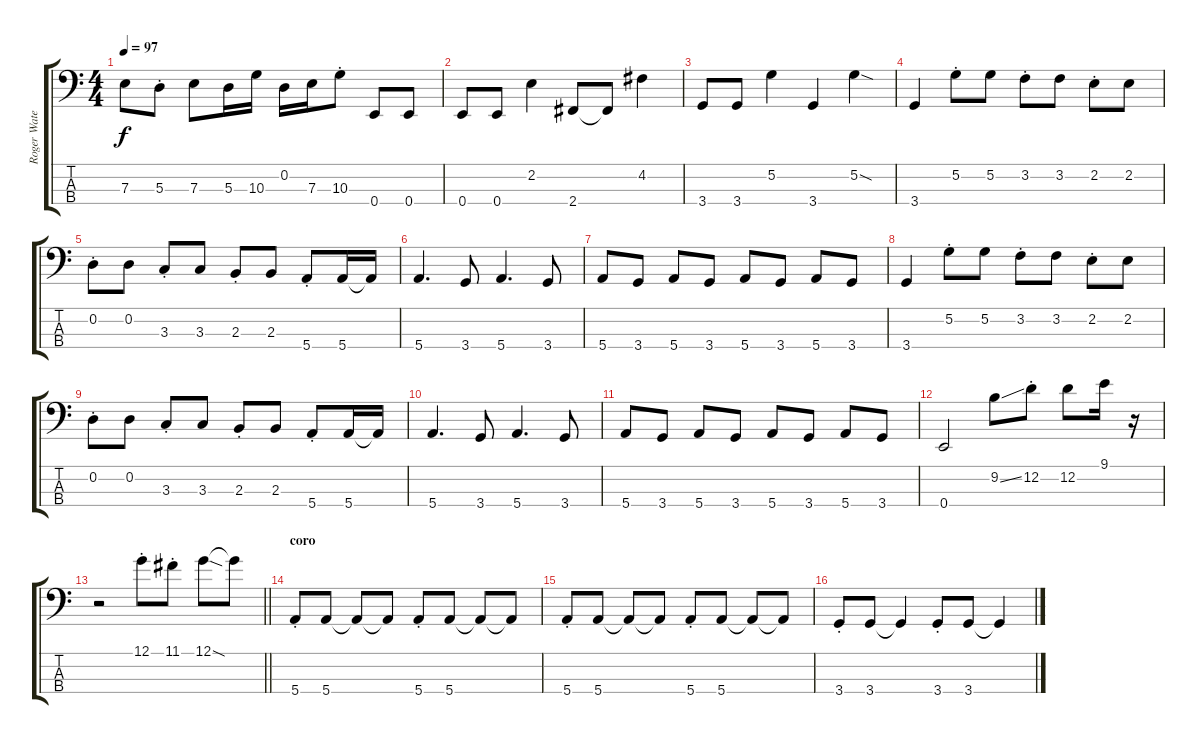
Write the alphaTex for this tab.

\track ("Roger Waters" "Roger Wate") {instrument electricbasspick}
\staff {score tabs}
\tuning (G2 D2 A1 E1) {hide}
\ts (4 4)
\tempo 97
\clef f4
\ks c
7.3.8{dy f} 5.3{st}.8 7.3.8 5.3.16 10.3.16 0.2.16 7.3.16 10.3{st}.8 0.4.8 0.4.8 |
0.4.8 0.4.8 2.2.4 2.4.8 2.4{t}.8 4.2.4 |
3.4.8 3.4.8 5.2.4 3.4.4 5.2{sod}.4 |
3.4.4 5.2{st}.8 5.2.8 3.2{st}.8 3.2.8 2.2{st}.8 2.2.8 |
0.2{st}.8 0.2.8 3.3{st}.8 3.3.8 2.3{st}.8 2.3.8 5.4{st}.8 5.4.16 5.4{t}.16 |
5.4.4{d} 3.4.8 5.4.4{d} 3.4.8 |
5.4.8 3.4.8 5.4.8 3.4.8 5.4.8 3.4.8 5.4.8 3.4.8 |
3.4.4 5.2{st}.8 5.2.8 3.2{st}.8 3.2.8 2.2{st}.8 2.2.8 |
0.2{st}.8 0.2.8 3.3{st}.8 3.3.8 2.3{st}.8 2.3.8 5.4{st}.8 5.4.16 5.4{t}.16 |
5.4.4{d} 3.4.8 5.4.4{d} 3.4.8 |
5.4.8 3.4.8 5.4.8 3.4.8 5.4.8 3.4.8 5.4.8 3.4.8 |
0.4.2 9.2{ss}.8 12.2{st}.8 12.2.8 9.1.16 r.16 |
\barLineRight lightlight
r.2 12.1{st}.8 11.1{st}.8 12.1{sod}.8 12.1{t}.8 |
\section ("" "coro")
5.4{st}.8 5.4.8 5.4{t}.8 5.4{t}.8 5.4{st}.8 5.4.8 5.4{t}.8 5.4{t}.8 |
5.4{st}.8 5.4.8 5.4{t}.8 5.4{t}.8 5.4{st}.8 5.4.8 5.4{t}.8 5.4{t}.8 |
3.4{st}.8 3.4.8 3.4{t}.4 3.4{st}.8 3.4.8 3.4{t}.4
